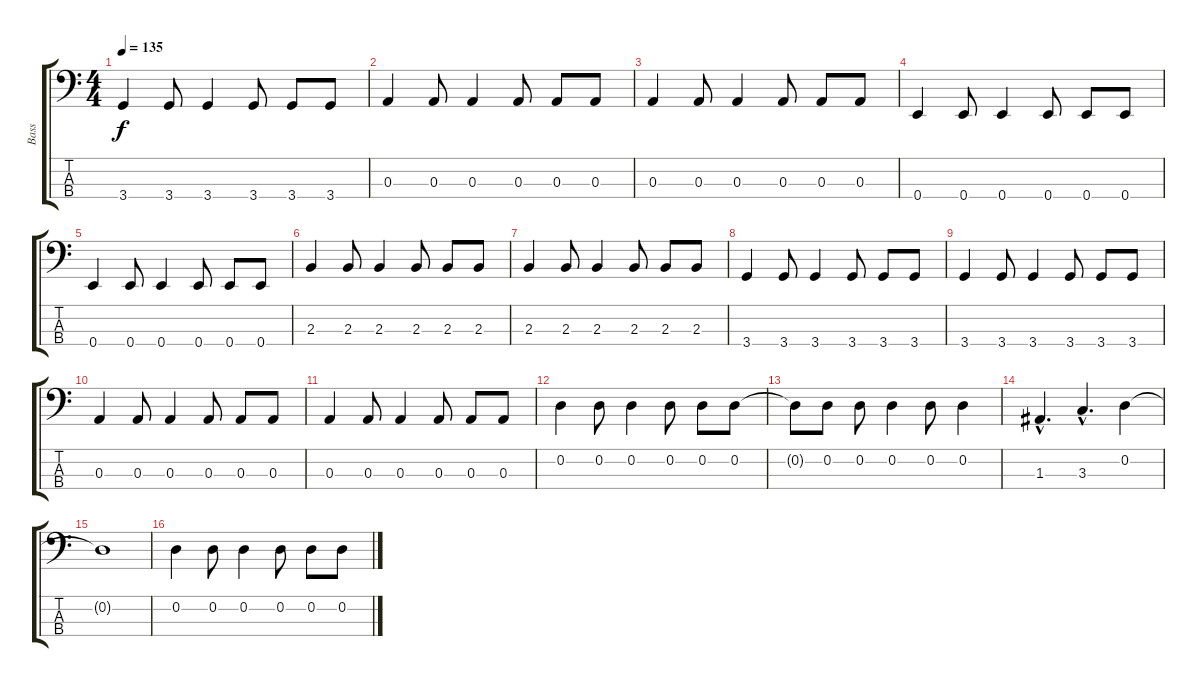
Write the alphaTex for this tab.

\track ("Bass" "Bass") {instrument electricbasspick}
\staff {score tabs}
\tuning (G2 D2 A1 E1) {hide}
\ts (4 4)
\tempo 135
\clef f4
\ks c
3.4.4{dy f} 3.4.8 3.4.4 3.4.8 3.4.8 3.4.8 |
0.3.4 0.3.8 0.3.4 0.3.8 0.3.8 0.3.8 |
0.3.4 0.3.8 0.3.4 0.3.8 0.3.8 0.3.8 |
0.4.4 0.4.8 0.4.4 0.4.8 0.4.8 0.4.8 |
0.4.4 0.4.8 0.4.4 0.4.8 0.4.8 0.4.8 |
2.3.4 2.3.8 2.3.4 2.3.8 2.3.8 2.3.8 |
2.3.4 2.3.8 2.3.4 2.3.8 2.3.8 2.3.8 |
3.4.4 3.4.8 3.4.4 3.4.8 3.4.8 3.4.8 |
3.4.4 3.4.8 3.4.4 3.4.8 3.4.8 3.4.8 |
0.3.4 0.3.8 0.3.4 0.3.8 0.3.8 0.3.8 |
0.3.4 0.3.8 0.3.4 0.3.8 0.3.8 0.3.8 |
0.2.4 0.2.8 0.2.4 0.2.8 0.2.8 0.2.8 |
0.2{t}.8 0.2.8 0.2.8 0.2.4 0.2.8 0.2.4 |
1.3{hac}.4{d} 3.3{hac}.4{d} 0.2.4 |
0.2{t}.1 |
0.2.4 0.2.8 0.2.4 0.2.8 0.2.8 0.2.8
